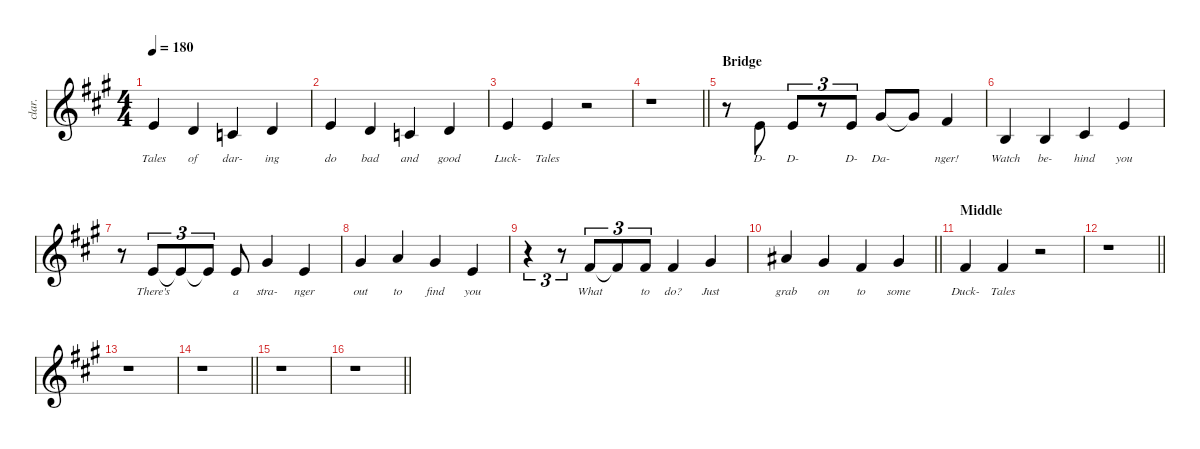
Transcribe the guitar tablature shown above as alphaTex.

\defaultSystemsLayout 4
\hideDynamics
\bracketExtendMode nobrackets
\otherSystemsTrackNameOrientation horizontal
\track ("Voice" "clar.") {defaultSystemsLayout 4 instrument clarinet}
\staff {score}
\tuning (E4 B3 G3 D3 A2 E2)
\ts (4 4)
\tempo 180
\clef g2
\ks a
0.1{acc forcenatural}.4{lyrics (0 "Tales") lyrics (1 "") lyrics (2 "") lyrics (3 "") lyrics (4 "") dy f beam Up} 3.2{acc forcenatural}.4{lyrics (0 "of") lyrics (1 "") lyrics (2 "") lyrics (3 "") lyrics (4 "") beam Up} 1.2{acc forcenatural}.4{lyrics (0 "dar-") lyrics (1 "") lyrics (2 "") lyrics (3 "") lyrics (4 "") beam Up} 3.2{acc forcenatural}.4{lyrics (0 "ing") lyrics (1 "") lyrics (2 "") lyrics (3 "") lyrics (4 "") beam Up} |
0.1{acc forcenatural}.4{lyrics (0 "do") lyrics (1 "") lyrics (2 "") lyrics (3 "") lyrics (4 "") beam Up} 3.2{acc forcenatural}.4{lyrics (0 "bad") lyrics (1 "") lyrics (2 "") lyrics (3 "") lyrics (4 "") beam Up} 1.2{acc forcenatural}.4{lyrics (0 "and") lyrics (1 "") lyrics (2 "") lyrics (3 "") lyrics (4 "") beam Up} 3.2{acc forcenatural}.4{lyrics (0 "good") lyrics (1 "") lyrics (2 "") lyrics (3 "") lyrics (4 "") beam Up} |
0.1{acc forcenatural}.4{lyrics (0 "Luck-") lyrics (1 "") lyrics (2 "") lyrics (3 "") lyrics (4 "") beam Up} 0.1{acc forcenatural}.4{lyrics (0 "Tales") lyrics (1 "") lyrics (2 "") lyrics (3 "") lyrics (4 "") beam Up} r.2{beam Up} |
\barLineRight lightlight
r.1{beam Down} |
\section ("" "Bridge")
r.8{beam Down} 0.1{acc forcenatural}.8{lyrics (0 "D-") lyrics (1 "") lyrics (2 "") lyrics (3 "") lyrics (4 "") beam Up} 0.1{acc forcenatural}.8{tu (3 2) lyrics (0 "D-") lyrics (1 "") lyrics (2 "") lyrics (3 "") lyrics (4 "") beam Up} r.8{tu (3 2) beam Up} 0.1{acc forcenatural}.8{tu (3 2) lyrics (0 "D-") lyrics (1 "") lyrics (2 "") lyrics (3 "") lyrics (4 "") beam Up} 4.1{acc #}.8{lyrics (0 "Da-") lyrics (1 "") lyrics (2 "") lyrics (3 "") lyrics (4 "") beam Up} 4.1{t acc #}.8{beam Up} 2.1{acc #}.4{lyrics (0 "nger!") lyrics (1 "") lyrics (2 "") lyrics (3 "") lyrics (4 "") beam Up} |
0.2{acc forcenatural}.4{lyrics (0 "Watch") lyrics (1 "") lyrics (2 "") lyrics (3 "") lyrics (4 "") beam Up} 0.2{acc forcenatural}.4{lyrics (0 "be-") lyrics (1 "") lyrics (2 "") lyrics (3 "") lyrics (4 "") beam Up} 2.2{acc #}.4{lyrics (0 "hind") lyrics (1 "") lyrics (2 "") lyrics (3 "") lyrics (4 "") beam Up} 0.1{acc forcenatural}.4{lyrics (0 "you") lyrics (1 "") lyrics (2 "") lyrics (3 "") lyrics (4 "") beam Up} |
r.8{beam Down} 0.1{acc forcenatural}.8{tu (3 2) lyrics (0 "There's") lyrics (1 "") lyrics (2 "") lyrics (3 "") lyrics (4 "") beam Up} 0.1{t acc forcenatural}.8{tu (3 2) dy mf beam Up} 0.1{t acc forcenatural}.8{tu (3 2) dy f beam Up} 0.1{acc forcenatural}.8{lyrics (0 "a") lyrics (1 "") lyrics (2 "") lyrics (3 "") lyrics (4 "") beam Up} 4.1{acc #}.4{lyrics (0 "stra-") lyrics (1 "") lyrics (2 "") lyrics (3 "") lyrics (4 "") beam Up} 0.1{acc forcenatural}.4{lyrics (0 "nger") lyrics (1 "") lyrics (2 "") lyrics (3 "") lyrics (4 "") beam Up} |
4.1{acc #}.4{lyrics (0 "out") lyrics (1 "") lyrics (2 "") lyrics (3 "") lyrics (4 "") beam Up} 5.1{acc forcenatural}.4{lyrics (0 "to") lyrics (1 "") lyrics (2 "") lyrics (3 "") lyrics (4 "") beam Up} 4.1{acc #}.4{lyrics (0 "find") lyrics (1 "") lyrics (2 "") lyrics (3 "") lyrics (4 "") beam Up} 5.2{acc forcenatural}.4{lyrics (0 "you") lyrics (1 "") lyrics (2 "") lyrics (3 "") lyrics (4 "") beam Up} |
r.4{tu (3 2) beam Down} r.8{tu (3 2) beam Down} 2.1{acc #}.8{tu (3 2) lyrics (0 "What") lyrics (1 "") lyrics (2 "") lyrics (3 "") lyrics (4 "") beam Up} 2.1{t acc #}.8{tu (3 2) beam Up} 2.1{acc #}.8{tu (3 2) lyrics (0 "to") lyrics (1 "") lyrics (2 "") lyrics (3 "") lyrics (4 "") beam Up} 2.1{acc #}.4{lyrics (0 "do?") lyrics (1 "") lyrics (2 "") lyrics (3 "") lyrics (4 "") beam Up} 4.1{acc #}.4{lyrics (0 "Just") lyrics (1 "") lyrics (2 "") lyrics (3 "") lyrics (4 "") beam Up} |
\barLineRight lightlight
6.1{acc #}.4{lyrics (0 "grab") lyrics (1 "") lyrics (2 "") lyrics (3 "") lyrics (4 "") beam Up} 4.1{acc #}.4{lyrics (0 "on") lyrics (1 "") lyrics (2 "") lyrics (3 "") lyrics (4 "") beam Up} 2.1{acc #}.4{lyrics (0 "to") lyrics (1 "") lyrics (2 "") lyrics (3 "") lyrics (4 "") beam Up} 4.1{acc #}.4{lyrics (0 "some") lyrics (1 "") lyrics (2 "") lyrics (3 "") lyrics (4 "") beam Up} |
\section ("" "Middle")
2.1{acc #}.4{lyrics (0 "Duck-") lyrics (1 "") lyrics (2 "") lyrics (3 "") lyrics (4 "") beam Up} 2.1{acc #}.4{lyrics (0 "Tales") lyrics (1 "") lyrics (2 "") lyrics (3 "") lyrics (4 "") beam Up} r.2{beam Up} |
\barLineRight lightlight
r.1{beam Down} |
r.1{beam Down} |
\barLineRight lightlight
r.1{beam Down} |
r.1{beam Down} |
\barLineRight lightlight
r.1{beam Down}
